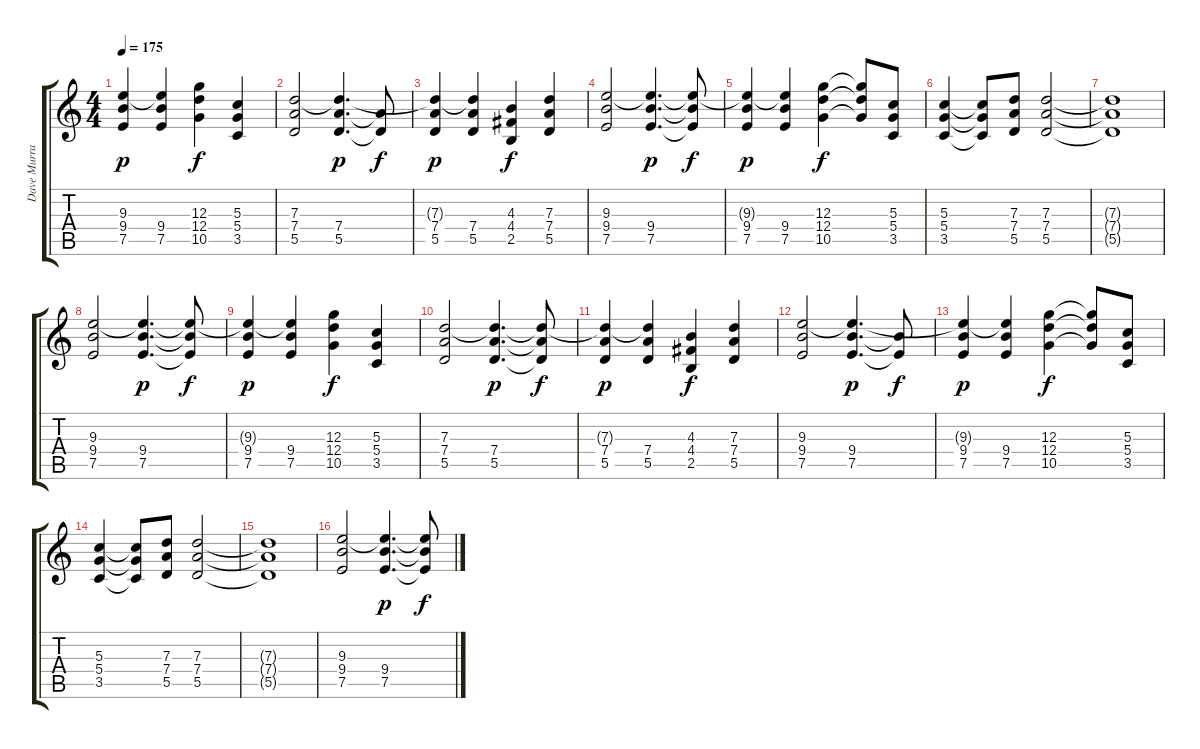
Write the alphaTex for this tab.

\track ("Dave Murray" "Dave Murra") {instrument distortionguitar}
\staff {score tabs}
\tuning (E4 B3 G3 D3 A2 E2) {hide}
\ts (4 4)
\tempo 175
\clef g2
\ks c
(9.3{t} 9.4 7.5).4{dy p} (9.3{t} 9.4 7.5).4 (12.3 12.4 10.5).4{dy f} (5.3 5.4 3.5).4 |
(7.3 7.4 5.5).2 (7.3{t} 7.4 5.5).4{d dy p} (7.4{t} 5.5{t}).8{dy f} |
(7.3{t} 7.4 5.5).4{dy p} (7.3{t} 7.4 5.5).4 (4.3 4.4 2.5).4{dy f} (7.3 7.4 5.5).4 |
(9.3 9.4 7.5).2 (9.3{t} 9.4 7.5).4{d dy p} (9.3{t} 9.4{t} 7.5{t}).8{dy f} |
(9.3{t} 9.4 7.5).4{dy p} (9.3{t} 9.4 7.5).4 (12.3 12.4 10.5).4{dy f} (12.3{t} 12.4{t} 10.5{t}).8 (5.3 5.4 3.5).8 |
(5.3 5.4 3.5).4 (5.3{t} 5.4{t} 3.5{t}).8 (7.3 7.4 5.5).8 (7.3 7.4 5.5).2 |
(7.3{t} 7.4{t} 5.5{t}).1 |
(9.3 9.4 7.5).2 (9.3{t} 9.4 7.5).4{d dy p} (9.3{t} 9.4{t} 7.5{t}).8{dy f} |
(9.3{t} 9.4 7.5).4{dy p} (9.3{t} 9.4 7.5).4 (12.3 12.4 10.5).4{dy f} (5.3 5.4 3.5).4 |
(7.3 7.4 5.5).2 (7.3{t} 7.4 5.5).4{d dy p} (7.3{t} 7.4{t} 5.5{t}).8{dy f} |
(7.3{t} 7.4 5.5).4{dy p} (7.3{t} 7.4 5.5).4 (4.3 4.4 2.5).4{dy f} (7.3 7.4 5.5).4 |
(9.3 9.4 7.5).2 (9.3{t} 9.4 7.5).4{d dy p} (9.4{t} 7.5{t}).8{dy f} |
(9.3{t} 9.4 7.5).4{dy p} (9.3{t} 9.4 7.5).4 (12.3 12.4 10.5).4{dy f} (12.3{t} 12.4{t} 10.5{t}).8 (5.3 5.4 3.5).8 |
(5.3 5.4 3.5).4 (5.3{t} 5.4{t} 3.5{t}).8 (7.3 7.4 5.5).8 (7.3 7.4 5.5).2 |
(7.3{t} 7.4{t} 5.5{t}).1 |
(9.3 9.4 7.5).2 (9.3{t} 9.4 7.5).4{d dy p} (9.3{t} 9.4{t} 7.5{t}).8{dy f}
